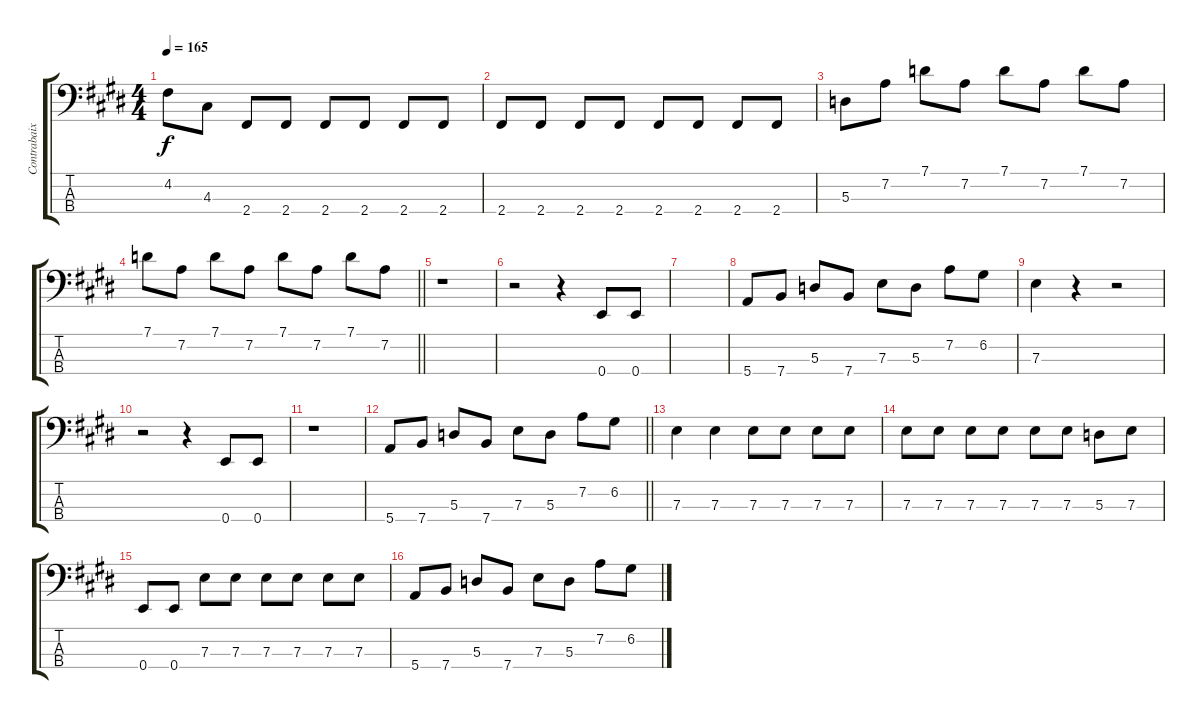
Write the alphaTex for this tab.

\track ("Contrabaixo" "Contrabaix") {instrument electricbassfinger}
\staff {score tabs}
\tuning (G2 D2 A1 E1) {hide}
\ts (4 4)
\tempo 165
\clef f4
\ks e
4.2.8{dy f} 4.3.8 2.4.8 2.4.8 2.4.8 2.4.8 2.4.8 2.4.8 |
2.4.8 2.4.8 2.4.8 2.4.8 2.4.8 2.4.8 2.4.8 2.4.8 |
5.3.8 7.2.8 7.1.8 7.2.8 7.1.8 7.2.8 7.1.8 7.2.8 |
\barLineRight lightlight
7.1.8 7.2.8 7.1.8 7.2.8 7.1.8 7.2.8 7.1.8 7.2.8 |
r.1 |
r.2 r.4 0.4.8 0.4.8 |
|
5.4.8 7.4.8 5.3.8 7.4.8 7.3.8 5.3.8 7.2.8 6.2.8 |
7.3.4 r.4 r.2 |
r.2 r.4 0.4.8 0.4.8 |
r.1 |
\barLineRight lightlight
5.4.8 7.4.8 5.3.8 7.4.8 7.3.8 5.3.8 7.2.8 6.2.8 |
7.3.4 7.3.4 7.3.8 7.3.8 7.3.8 7.3.8 |
7.3.8 7.3.8 7.3.8 7.3.8 7.3.8 7.3.8 5.3.8 7.3.8 |
0.4.8 0.4.8 7.3.8 7.3.8 7.3.8 7.3.8 7.3.8 7.3.8 |
5.4.8 7.4.8 5.3.8 7.4.8 7.3.8 5.3.8 7.2.8 6.2.8
